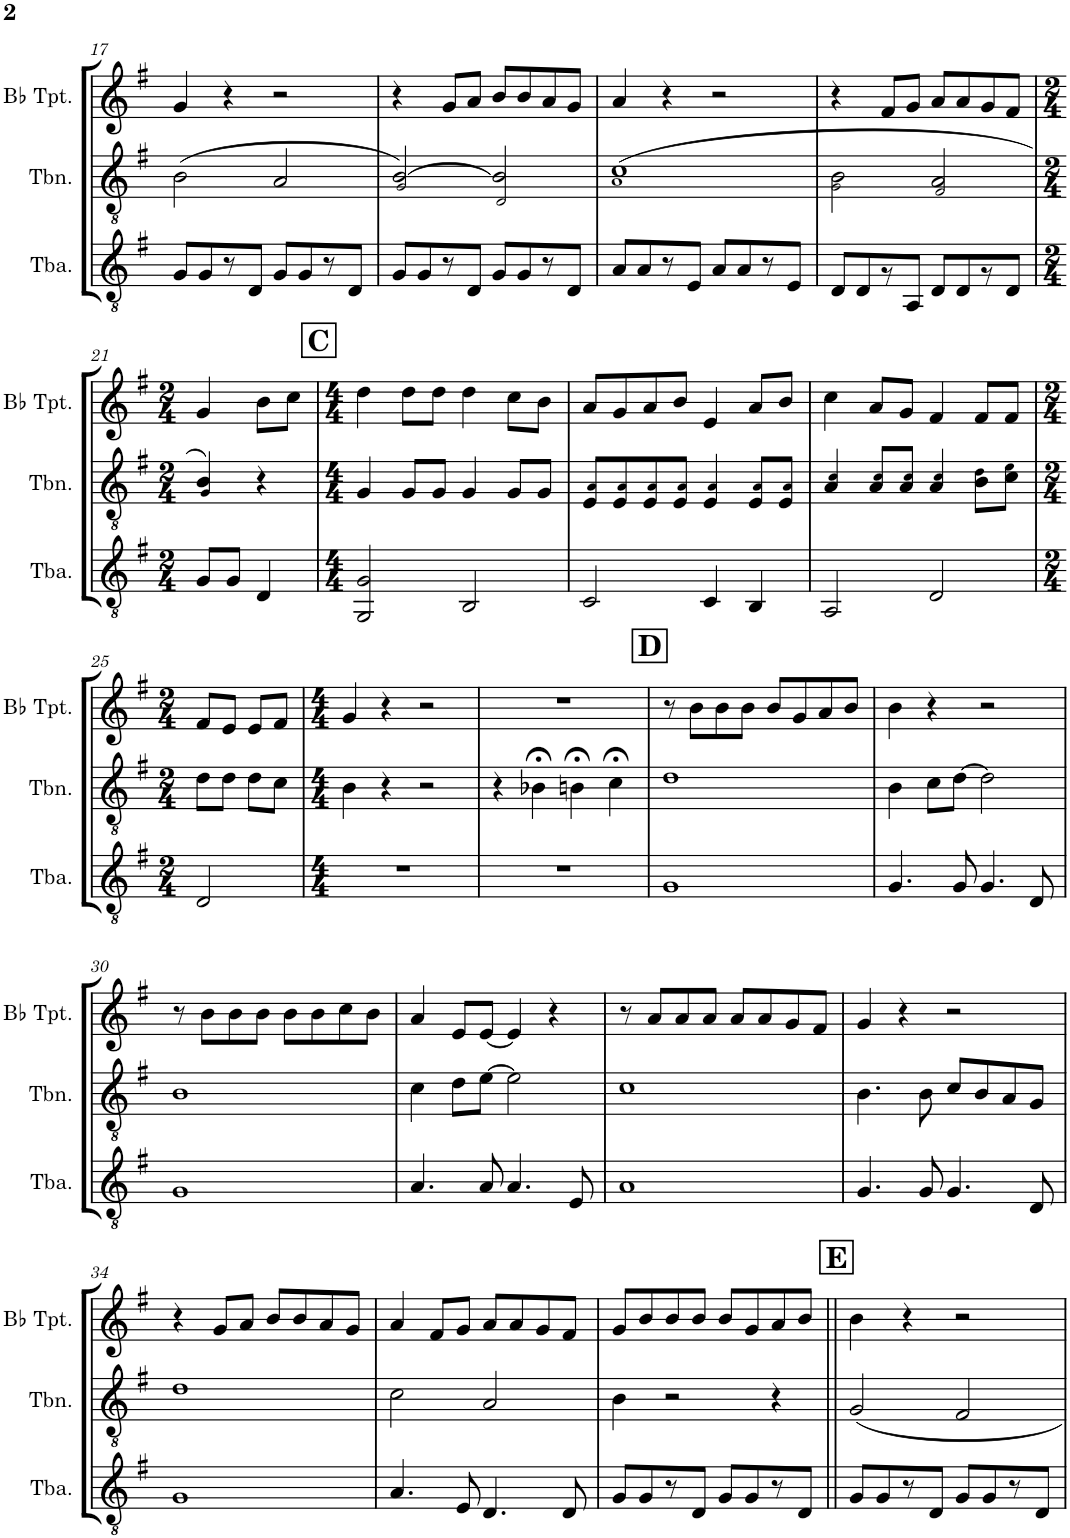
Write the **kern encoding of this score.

**kern	**kern	**kern
*part3	*part2	*part1
*staff3	*staff2	*staff1
*I"Tuba	*I"Trombone	*I"Bb Trumpet
*I'Tba.	*I'Tbn.	*I'Bb Tpt.
!!LO:PB:g=z
*clefGv2	*clefGv2	*clefG2
*Trd1c2	*Trd1c2	*Trd1c2
*k[f#]	*k[f#]	*k[f#]
*M4/4	*M4/4	*M4/4
=17	=17	=17
8G/L	(2B\	4g/
8G/	.	.
8r	.	4r
8D/J	.	.
8G/L	2A/	2r
8G/	.	.
8r	.	.
8D/J	.	.
=18	=18	=18
8G/L	2G!/ [2B/)	4r
8G/	.	.
8r	.	8g/L
8D/J	.	8a/J
8G/L	2D!/ 2B/]	8b/L
8G/	.	8b/
8r	.	8a/
8D/J	.	8g/J
=19	=19	=19
8A/L	(1A! 1c	4a/
8A/	.	.
8r	.	4r
8E/J	.	.
8A/L	.	2r
8A/	.	.
8r	.	.
8E/J	.	.
=20	=20	=20
8D/L	2G!\ 2B\	4r
8D/	.	.
8r	.	8f#/L
8AA/J	.	8g/J
8D/L	2F#!/ 2A/	8a/L
8D/	.	8a/
8r	.	8g/
8D/J	.	8f#/J
!!LO:LB:g=z
=21	=21	=21
*M2/4	*M2/4	*M2/4
8G/L	4G!/ 4B/)	4g/
8G/J	.	.
4D/	4r	8b\L
.	.	8cc\J
!!LO:REH:place=s1:a:B:cj:fs=14:t=C
=22	=22	=22
*M4/4	*M4/4	*M4/4
2GG/ 2G/	4G/	4dd\
.	8G/L	8dd\L
.	8G/J	8dd\J
2BB/	4G/	4dd\
.	8G/L	8cc\L
.	8G/J	8b\J
=23	=23	=23
2C/	8E/ 8A!/L	8a/L
.	8E/ 8A!/	8g/
.	8E/ 8A!/	8a/
.	8E/ 8A!/J	8b/J
4C/	4E/ 4A!/	4e/
4BB/	8E/ 8A!/L	8a/L
.	8E/ 8A!/J	8b/J
=24	=24	=24
2AA/	4A/ 4c!/	4cc\
.	8A/ 8c!/L	8a/L
.	8A/ 8c!/J	8g/J
2D/	4A/ 4c!/	4f#/
.	8B\ 8d!\L	8f#/L
.	8c\ 8e!\J	8f#/J
!!LO:LB:g=z
=25	=25	=25
*M2/4	*M2/4	*M2/4
2D/	8d\L	8f#/L
.	8d\J	8e/J
.	8d\L	8e/L
.	8c\J	8f#/J
=26	=26	=26
*M4/4	*M4/4	*M4/4
1r	4B\	4g/
.	4r	4r
.	2r	2r
=27	=27	=27
1r	4r	1r
.	4B-X;<\	.
.	4Bn;<\	.
.	4c;<\	.
!!LO:REH:place=s1:a:B:cj:fs=14:t=D
=28	=28	=28
1G	1d	8r
.	.	8b\L
.	.	8b\
.	.	8b\J
.	.	8b/L
.	.	8g/
.	.	8a/
.	.	8b/J
=29	=29	=29
4.G/	4B\	4b\
.	8c\L	4r
8G/	[>8d\J	.
4.G/	2d\]	2r
8D/	.	.
!!LO:LB:g=z
=30	=30	=30
1G	1B	8r
.	.	8b\L
.	.	8b\
.	.	8b\J
.	.	8b\L
.	.	8b\
.	.	8cc\
.	.	8b\J
=31	=31	=31
4.A/	4c\	4a/
.	8d\L	8e/L
8A/	[>8e\J	[<8e/J
4.A/	2e\]	4e/]
.	.	4r
8E/	.	.
=32	=32	=32
1A	1c	8r
.	.	8a/L
.	.	8a/
.	.	8a/J
.	.	8a/L
.	.	8a/
.	.	8g/
.	.	8f#/J
=33	=33	=33
4.G/	4.B\	4g/
.	.	4r
8G/	8B\	.
4.G/	8c/L	2r
.	8B/	.
.	8A/	.
8D/	8G/J	.
!!LO:LB:g=z
=34	=34	=34
1G	1d	4r
.	.	8g/L
.	.	8a/J
.	.	8b/L
.	.	8b/
.	.	8a/
.	.	8g/J
=35	=35	=35
4.A/	2c\	4a/
.	.	8f#/L
8E/	.	8g/J
4.D/	2A/	8a/L
.	.	8a/
.	.	8g/
8D/	.	8f#/J
=36	=36	=36
8G/L	4B\	8g/L
8G/	.	8b/
8r	2r	8b/
8D/J	.	8b/J
8G/L	.	8b/L
8G/	.	8g/
8r	4r	8a/
8D/J	.	8b/J
!!LO:REH:place=s1:a:B:cj:fs=14:t=E
=37||	=37||	=37||
8G/L	2G/	4b\
8G/	.	.
8r	.	4r
8D/J	.	.
8G/L	2F#/	2r
8G/	.	.
8r	.	.
8D/J	.	.
=	=	=
*-	*-	*-
